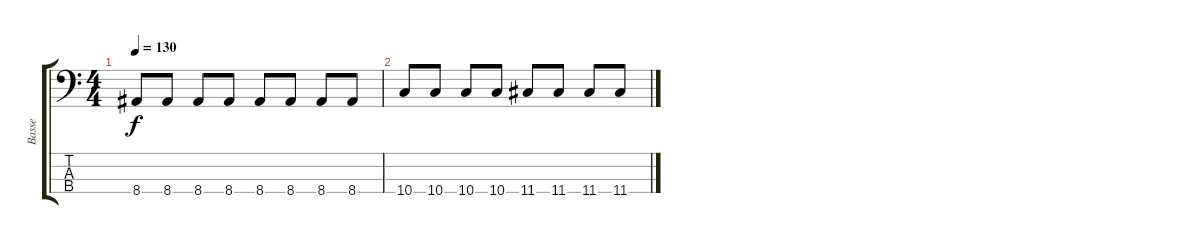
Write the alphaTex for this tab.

\track ("Basse" "Basse") {instrument electricbasspick}
\staff {score tabs}
\tuning (G2 D2 A1 D1) {hide}
\ts (4 4)
\tempo 130
\clef f4
\ks c
8.4.8{dy f} 8.4.8 8.4.8 8.4.8 8.4.8 8.4.8 8.4.8 8.4.8 |
10.4.8 10.4.8 10.4.8 10.4.8 11.4.8 11.4.8 11.4.8 11.4.8
